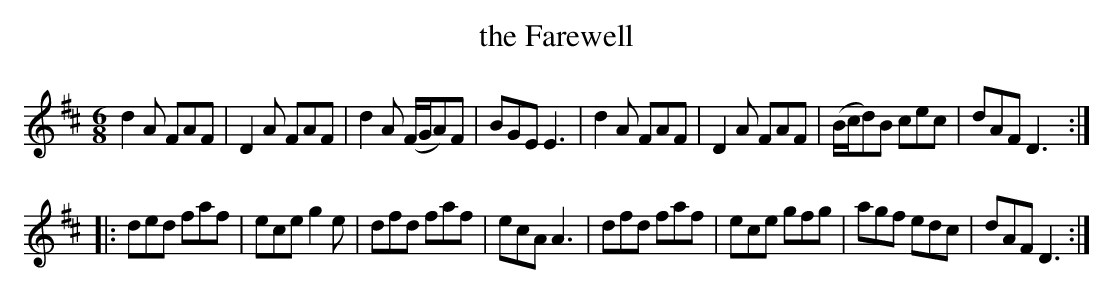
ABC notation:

X:1
T:the Farewell
M:6/8
K:D major
d2A FAF| D2A FAF| d2A (F/G/A)F| BGE E3|\
d2A FAF| D2A FAF| (B/c/d)B cec| dAF D3::
ded faf| ece g2e| dfd faf| ecA A3|\
dfd faf| ece gfg| agf edc| dAF D3:|
